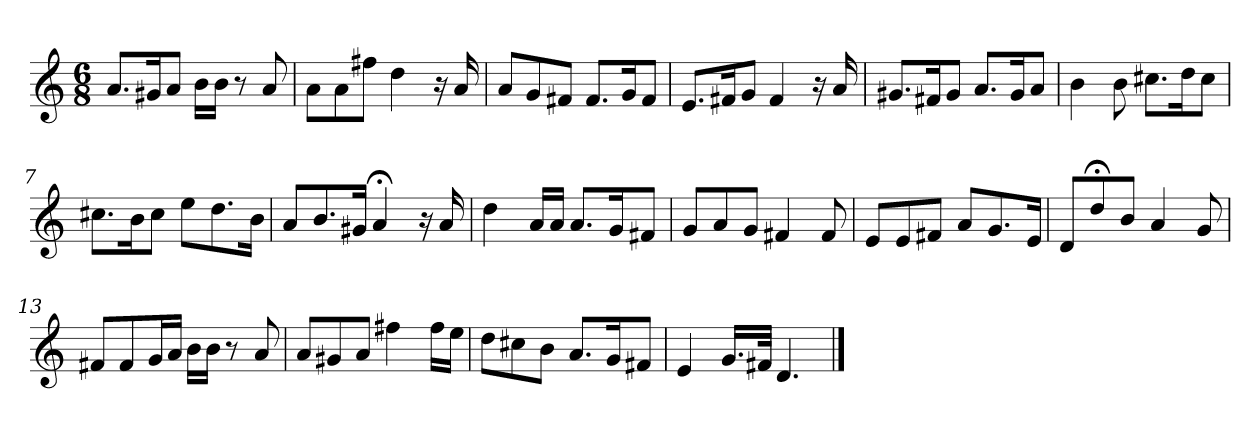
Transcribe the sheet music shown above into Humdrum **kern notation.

**kern
*part1
*staff1
*M6/8
*MM69
=1
8.aL
16g#XK
8aJ
16bLL
16bJJ
8r
8a
=2
8aL
8a
8ff#XJ
4dd
16r
16a
=3
8aL
8g
8f#XJ
8.f#L
16gK
8f#J
=4
8.eL
16f#XK
8gJ
4f#
16r
16a
=5
8.g#XL
16f#XK
8g#J
8.aL
16g#K
8aJ
=6
4b
8b
8.cc#XL
16ddK
8cc#J
=7
8.cc#XL
16bK
8cc#J
8eeL
8.dd
16bJk
=8
8aL
8.b
16g#XJk
4a;<
16r
16a
=9
4dd
16aLL
16aJJ
8.aL
16gK
8f#XJ
=10
8gL
8a
8gJ
4f#X
8f#
=11
8eL
8e
8f#XJ
8aL
8.g
16eJk
=12
8dL
8dd;<
8bJ
4a
8g
=13
8f#XL
8f#
16gL
16aJJ
16bLL
16bJJ
8r
8a
=14
8aL
8g#X
8aJ
4ff#X
16ff#LL
16eeJJ
=15
8ddL
8cc#X
8bJ
8.aL
16gK
8f#XJ
=16
4e
16.gLL
32f#XJJk
4.d
==
*-
